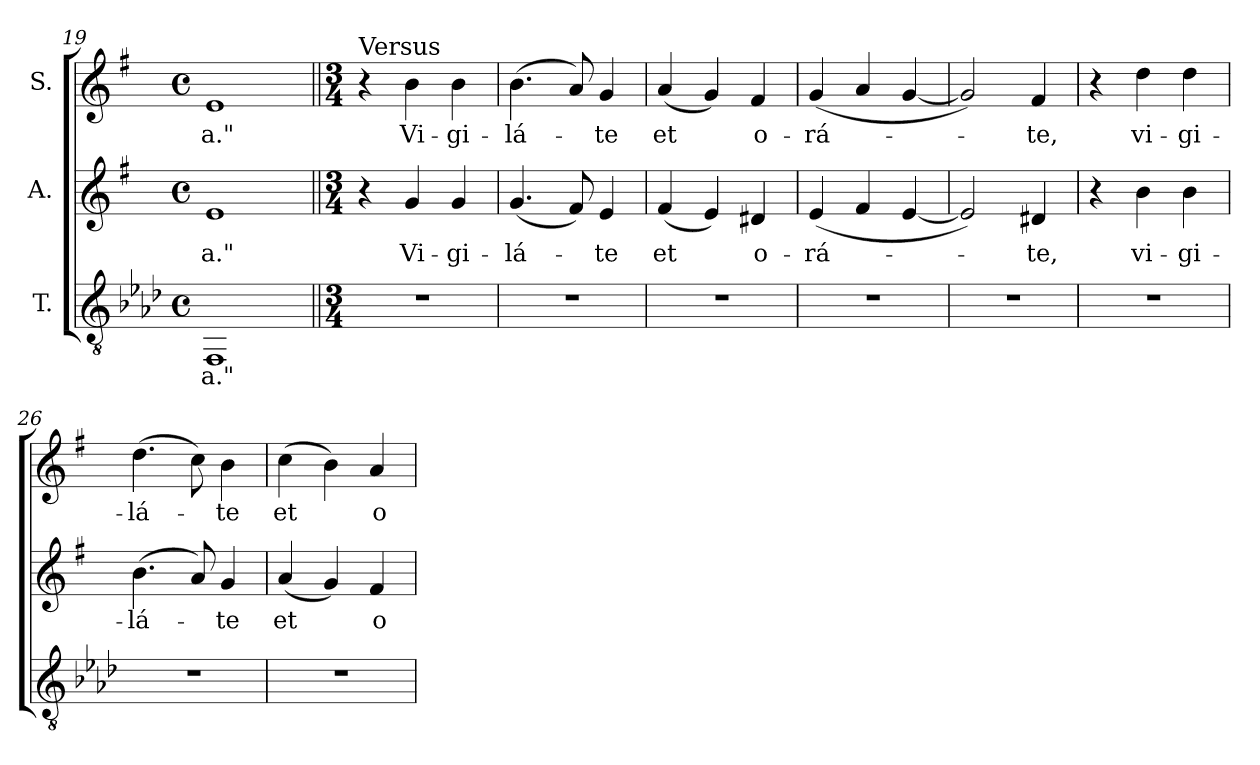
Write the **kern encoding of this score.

**kern	**text	**kern	**text	**kern	**text
*part3	*part3	*part2	*part2	*part1	*part1
*staff3	*staff3	*staff2	*staff2	*staff1	*staff1
*I"T.	*	*I"A.	*	*I"S.	*
*clefGv2	*	*clefG2	*	*clefG2	*
*ITrd2c3	*	*ITrd1c2	*	*ITrd1c2	*
*k[b-]	*	*k[b-]	*	*k[b-]	*
*d:	*	*d:	*	*d:	*
*M4/4	*	*M4/4	*	*M4/4	*
*met(c)	*	*met(c)	*	*met(c)	*
=19	=19	=19	=19	=19	=19
!	!LO:LY:b:color=#000000	!	!	!	!
!	!	!	!LO:LY:b:color=#000000	!	!
!	!	!	!	!	!LO:LY:b:color=#000000
1DDi	-a."	1di	-a."	1di	-a."
!!LO:LB:g=z
=20||	=20||	=20||	=20||	=20||	=20||
*M3/4	*	*M3/4	*	*M3/4	*
*	*	*	*	*MM80	*
!	!	!	!	!LO:TX:a:t=Versus	!
!LO:N:vis=1	!	!	!	!	!
2.r	.	4r	.	4r	.
!	!	!	!LO:LY:b:color=#000000	!	!
!	!	!	!	!	!LO:LY:b:color=#000000
.	.	4fi/	Vi-	4ai\	Vi-
!	!	!	!LO:LY:b:color=#000000	!	!
!	!	!	!	!	!LO:LY:b:color=#000000
.	.	4fi/	-gi-	4ai\	-gi-
=21	=21	=21	=21	=21	=21
!LO:N:vis=1	!	!	!	!	!
!	!	!	!LO:LY:b:color=#000000	!	!
!	!	!	!	!	!LO:LY:b:color=#000000
2.r	.	(4.fi/	-lá-	(4.ai\	-lá-
.	.	8ei/)	.	8gi/)	.
!	!	!	!LO:LY:b:color=#000000	!	!
!	!	!	!	!	!LO:LY:b:color=#000000
.	.	4di/	-te	4fi/	-te
=22	=22	=22	=22	=22	=22
!LO:N:vis=1	!	!	!	!	!
!	!	!	!LO:LY:b:color=#000000	!	!
!	!	!	!	!	!LO:LY:b:color=#000000
2.r	.	(4ei/	et	(4gi/	et
.	.	4di/)	.	4fi/)	.
!	!	!	!LO:LY:b:color=#000000	!	!
!	!	!	!	!	!LO:LY:b:color=#000000
.	.	4c#Xi/	o-	4ei/	o-
=23	=23	=23	=23	=23	=23
!LO:N:vis=1	!	!	!	!	!
!	!	!	!LO:LY:b:color=#000000	!	!
!	!	!	!	!	!LO:LY:b:color=#000000
2.r	.	(4di/	-rá-	(4fi/	-rá-
.	.	4ei/	.	4gi/	.
.	.	[<4di/	.	[<4fi/	.
=24	=24	=24	=24	=24	=24
!LO:N:vis=1	!	!	!	!	!
2.r	.	2di/])	.	2fi/])	.
!	!	!	!LO:LY:b:color=#000000	!	!
!	!	!	!	!	!LO:LY:b:color=#000000
.	.	4c#Xi/	-te,	4ei/	-te,
=25	=25	=25	=25	=25	=25
!LO:N:vis=1	!	!	!	!	!
2.r	.	4r	.	4r	.
!	!	!	!LO:LY:b:color=#000000	!	!
!	!	!	!	!	!LO:LY:b:color=#000000
.	.	4ai\	vi-	4cci\	vi-
!	!	!	!LO:LY:b:color=#000000	!	!
!	!	!	!	!	!LO:LY:b:color=#000000
.	.	4ai\	-gi-	4cci\	-gi-
=26	=26	=26	=26	=26	=26
!LO:N:vis=1	!	!	!	!	!
!	!	!	!LO:LY:b:color=#000000	!	!
!	!	!	!	!	!LO:LY:b:color=#000000
2.r	.	(4.ai\	-lá-	(4.cci\	-lá-
.	.	8gi/)	.	8b-i\)	.
!	!	!	!LO:LY:b:color=#000000	!	!
!	!	!	!	!	!LO:LY:b:color=#000000
.	.	4fi/	-te	4ai\	-te
=27	=27	=27	=27	=27	=27
!LO:N:vis=1	!	!	!	!	!
!	!	!	!LO:LY:b:color=#000000	!	!
!	!	!	!	!	!LO:LY:b:color=#000000
2.r	.	(4gi/	et	(4b-i\	et
.	.	4fi/)	.	4ai\)	.
!	!	!	!LO:LY:b:color=#000000	!	!
!	!	!	!	!	!LO:LY:b:color=#000000
.	.	4ei/	o-	4gi/	o-
=	=	=	=	=	=
*-	*-	*-	*-	*-	*-
